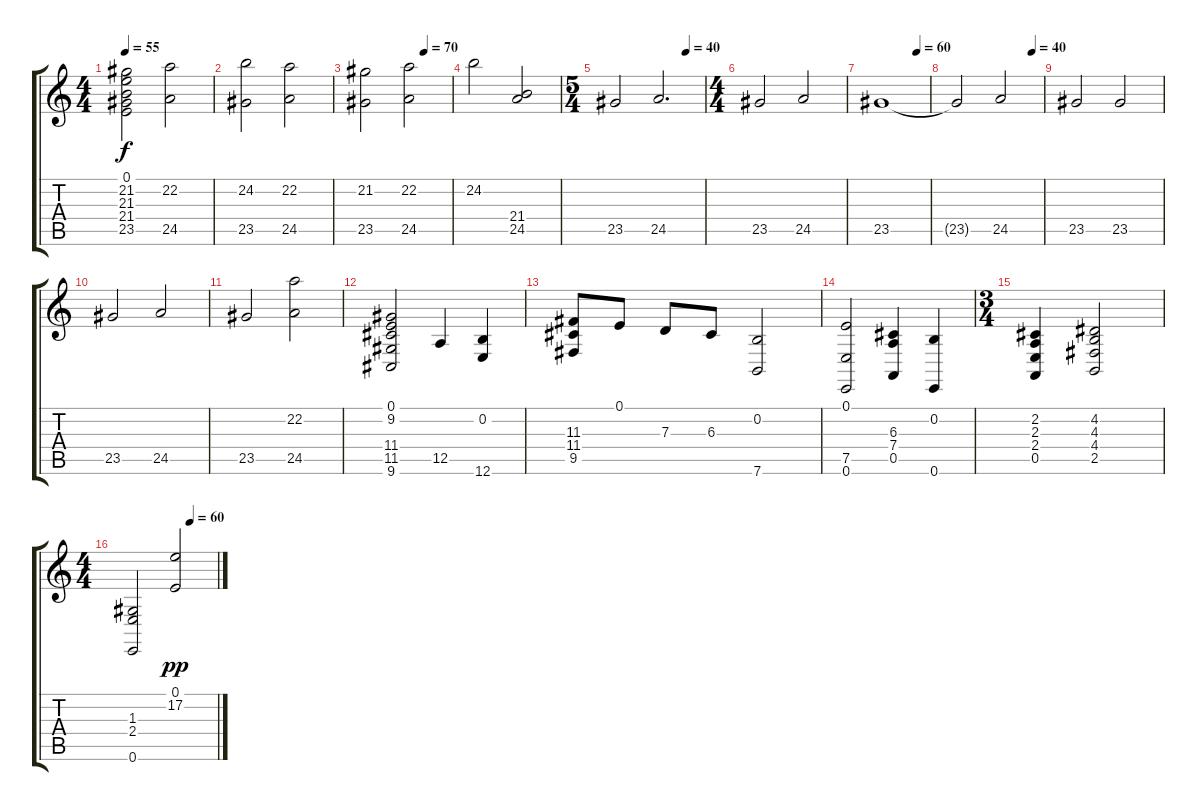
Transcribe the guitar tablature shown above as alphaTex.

\track "" {instrument synthstrings1}
\staff {score tabs}
\tuning (E4 B3 G3 D3 A2 E2) {hide}
\ts (4 4)
\tempo 55
\clef g2
\ks c
(0.1 21.2 21.3 21.4 23.5).2{dy f} (22.2 24.5).2 |
(24.2 23.5).2 (22.2 24.5).2 |
\tempo (70 0.6875)
(21.2 23.5).2 (22.2 24.5).2 |
24.2.2 (21.4 24.5).2 |
\ts (5 4)
\tempo (40 0.8)
23.5.2 24.5.2{d} |
\ts (4 4)
23.5.2 24.5.2 |
\tempo (60 0.75)
23.5.1 |
\tempo (40 0.875)
23.5{t}.2 24.5.2 |
23.5.2 23.5.2 |
23.5.2 24.5.2 |
23.5.2 (22.2 24.5).2 |
(0.1 9.2 11.4 11.5 9.6).2 12.5.4 (0.2 12.6).4 |
(11.3 11.4 9.5).8 0.1.8 7.3.8 6.3.8 (0.2 7.6).2 |
(0.1 7.5 0.6).2 (6.3 7.4 0.5).4 (0.2 0.6).4 |
\ts (3 4)
(2.2 2.3 2.4 0.5).4 (4.2 4.3 4.4 2.5).2 |
\ts (4 4)
\tempo (60 0.6875)
(1.3 2.4 0.6).2 (0.1 17.2).2{dy pp}
